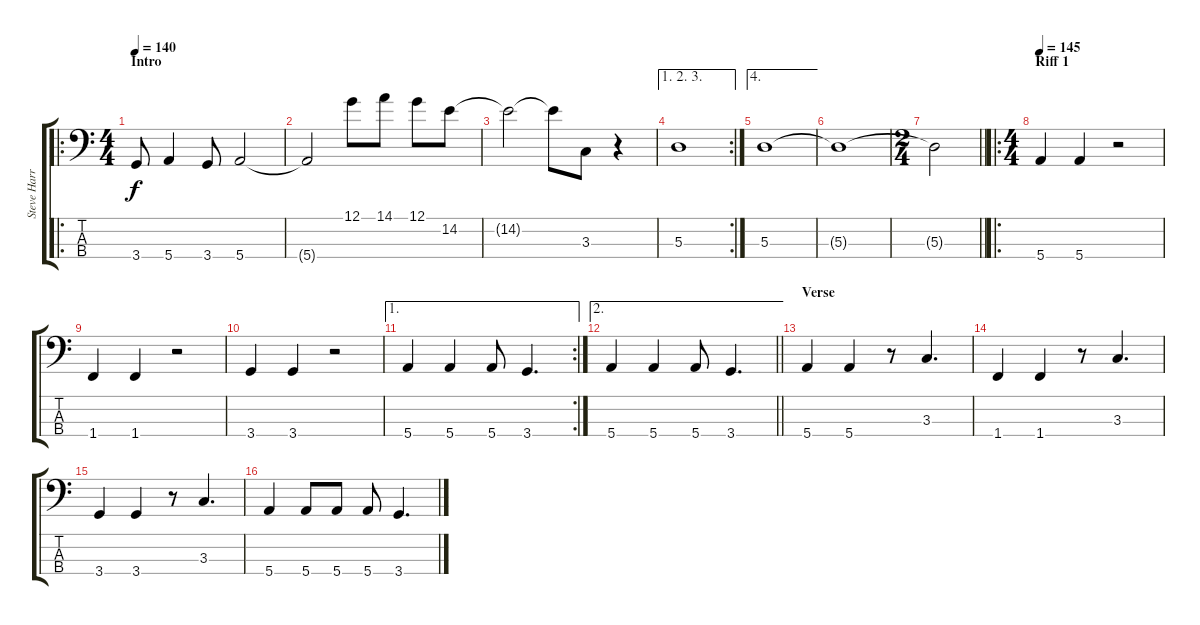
\track ("Steve Harris" "Steve Harr") {instrument electricbassfinger}
\staff {score tabs}
\tuning (G2 D2 A1 E1) {hide}
\ro
\ts (4 4)
\section ("" "Intro")
\tempo 140
\clef f4
\ks c
3.4.8{dy f instrument electricbassfinger} 5.4.4 3.4.8 5.4.2 |
5.4{t}.2 12.1.8 14.1.8 12.1.8 14.2.8 |
14.2{t}.2 14.2{t}.8 3.3.8 r.4 |
\ae (1 2 3)
\rc 2
5.3.1 |
\ae 4
5.3.1 |
5.3{t}.1 |
\ts (2 4)
\barLineRight lightlight
5.3{t}.2 |
\ro
\ts (4 4)
\section ("" "Riff 1")
\tempo 145
5.4.4 5.4.4 r.2 |
1.4.4 1.4.4 r.2 |
3.4.4 3.4.4 r.2 |
\ae 1
\rc 2
5.4.4 5.4.4 5.4.8 3.4.4{d} |
\ae 2
\barLineRight lightlight
5.4.4 5.4.4 5.4.8 3.4.4{d} |
\section ("" "Verse")
5.4.4 5.4.4 r.8 3.3.4{d} |
1.4.4 1.4.4 r.8 3.3.4{d} |
3.4.4 3.4.4 r.8 3.3.4{d} |
5.4.4 5.4.8 5.4.8 5.4.8 3.4.4{d}
